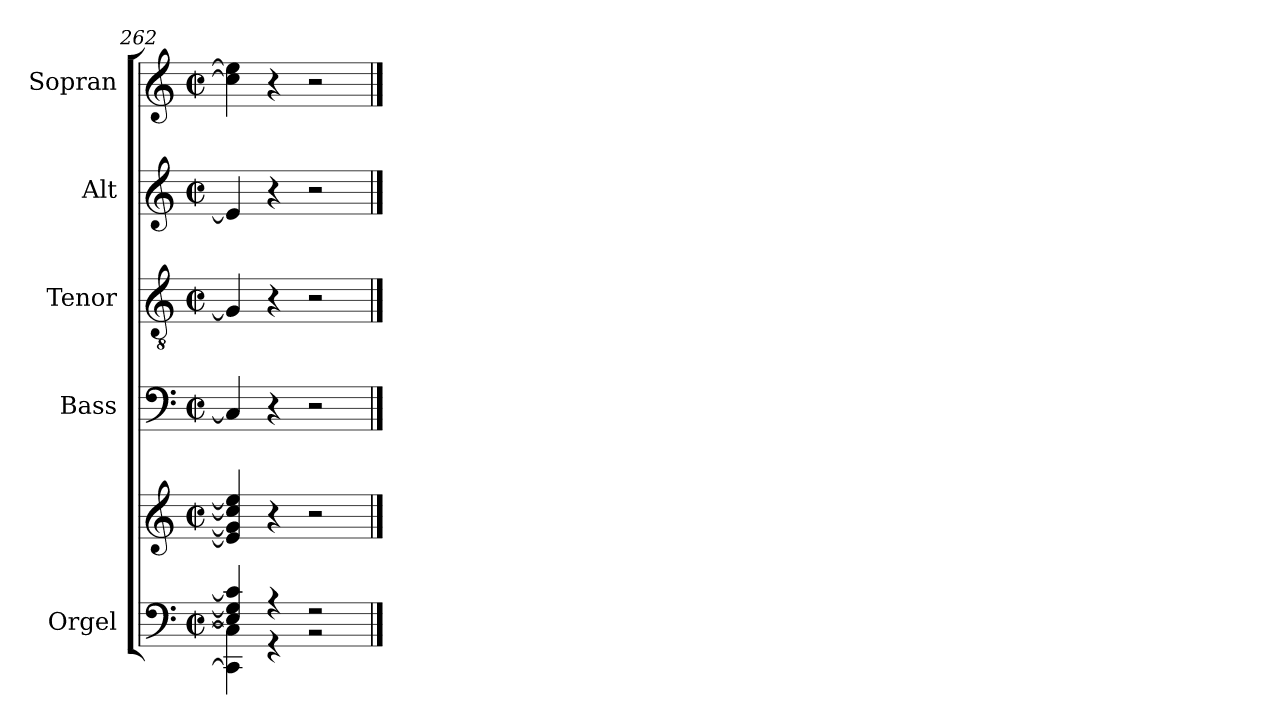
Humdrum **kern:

**kern	**kern	**kern	**kern	**kern	**kern
*part5	*part5	*part4	*part3	*part2	*part1
*staff6	*staff5	*staff4	*staff3	*staff2	*staff1
*I"Orgel	*	*I"Bass	*I"Tenor	*I"Alt	*I"Sopran
*I'Org.	*	*I'B	*I'T	*I'A	*I'S
*clefF4	*clefG2	*clefF4	*clefGv2	*clefG2	*clefG2
*k[]	*k[]	*k[]	*k[]	*k[]	*k[]
*C:	*C:	*C:	*C:	*C:	*C:
*M2/2	*M2/2	*M2/2	*M2/2	*M2/2	*M2/2
*met(c|)	*met(c|)	*met(c|)	*met(c|)	*met(c|)	*met(c|)
=262	=262	=262	=262	=262	=262
*^	*	*	*	*	*
4E/] 4G/] 4c/]	4CC\] 4C\]	4e/] 4g/] 4cc/] 4ee/]	4C/]	4G/]	4e/]	4cc\] 4ee\]
4r	4r	4r	4r	4r	4r	4r
2r	2r	2r	2r	2r	2r	2r
*v	*v	*	*	*	*	*
==	==	==	==	==	==
*-	*-	*-	*-	*-	*-
